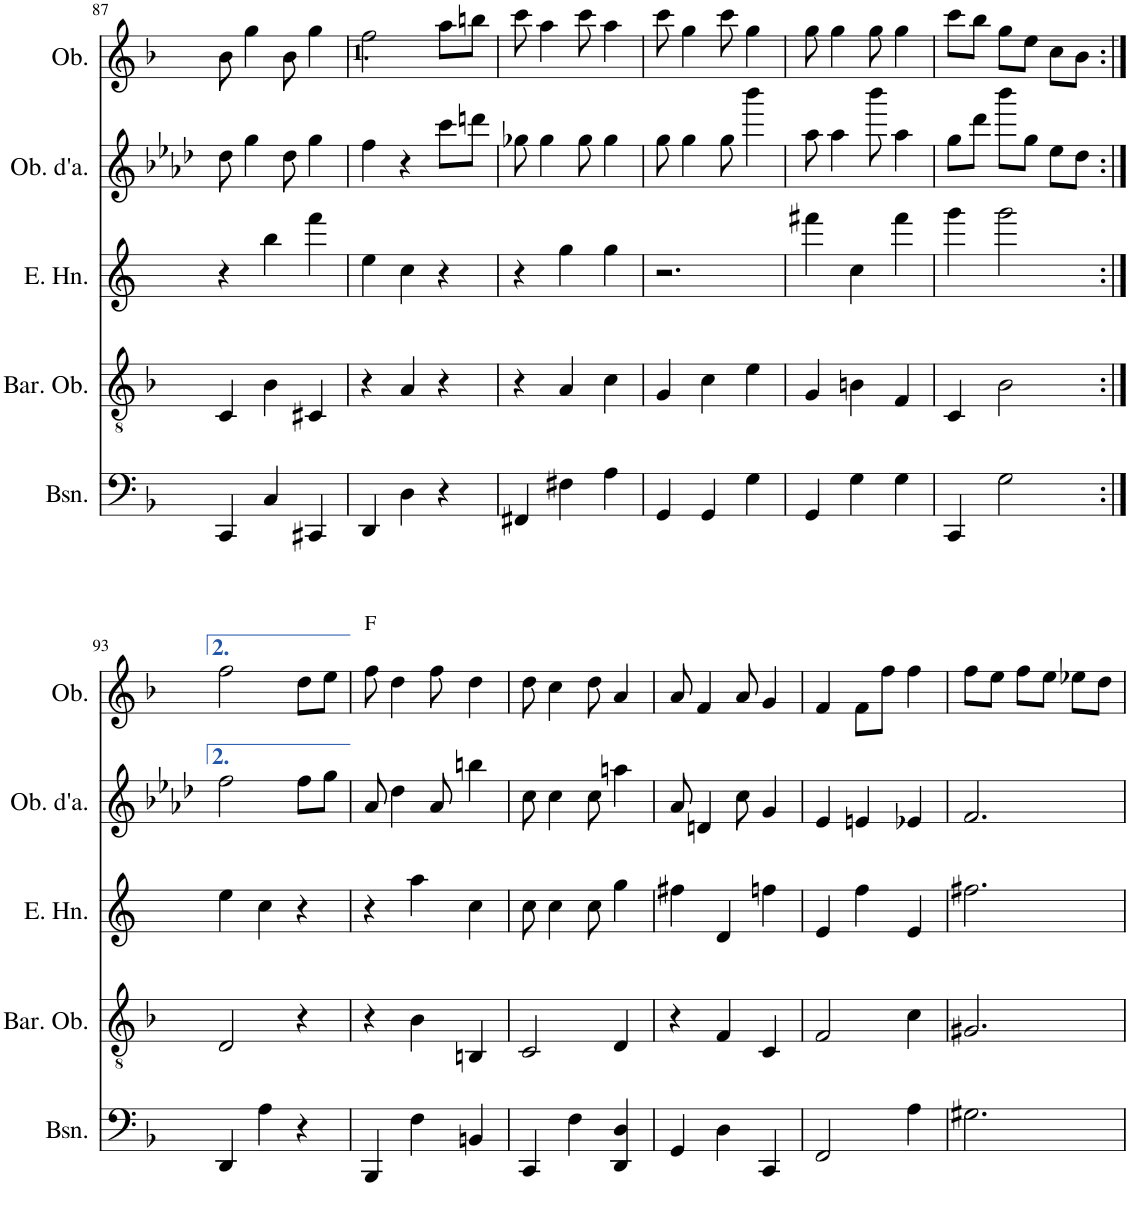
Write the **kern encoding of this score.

**kern	**kern	**kern	**kern	**kern
*part5	*part4	*part3	*part2	*part1
*staff5	*staff4	*staff3	*staff2	*staff1
*I"Bassoon	*I"Baritone Oboe	*I"English Horn	*I"Oboe d'amore	*I"Oboe
*I'Bsn.	*I'Bar. Ob.	*I'E. Hn.	*I'Ob. d'a.	*I'Ob.
!!LO:PB:g=z
*clefF4	*clefGv2	*clefG2	*clefG2	*clefG2
*	*	*Trd4c7	*Trd2c3	*
*k[b-]	*k[b-]	*k[]	*k[b-e-a-d-]	*k[b-]
*M3/4	*M3/4	*M3/4	*M3/4	*M3/4
=87	=87	=87	=87	=87
4CC/	4C/	4r	8dd-\	8b-\
.	.	.	4gg\	4gg\
4C/	4B-\	4bb\	.	.
.	.	.	8dd-\	8b-\
4CC#X/	4C#X/	4fff\	4gg\	4gg\
=88	=88	=88	=88	=88
4DD/	4r	4ee\	4ff\	2ff\
4D\	4A/	4cc\	4r	.
4r	4r	4r	8ccc\L	8aa\L
.	.	.	8dddn\J	8bbn\J
=89	=89	=89	=89	=89
4FF#X/	4r	4r	8gg-X\	8ccc\
.	.	.	4gg-\	4aa\
4F#X\	4A/	4gg\	.	.
.	.	.	8gg-\	8ccc\
4A\	4c\	4gg\	4gg-\	4aa\
=90	=90	=90	=90	=90
4GG/	4G/	2.r	8gg\	8ccc\
.	.	.	4gg\	4gg\
4GG/	4c\	.	.	.
.	.	.	8gg\	8ccc\
4G\	4e\	.	4bbb-\	4gg\
=91	=91	=91	=91	=91
4GG/	4G/	4fff#X\	8aaa-\	8gg\
.	.	.	4aaa-\	4gg\
4G\	4Bn\	4cc\	.	.
.	.	.	8bbb-\	8gg\
4G\	4F/	4fff#\	4aaa-\	4gg\
=92	=92	=92	=92	=92
4CC/	4C/	4ggg\	8gg\L	8ccc\L
.	.	.	8ddd-\J	8bb-\J
2G\	2B-\	2ggg\	8bbb-\L	8gg\L
.	.	.	8gg\J	8ee\J
.	.	.	8ee-\L	8cc\L
.	.	.	8dd-\J	8b-\J
!!LO:LB:g=z
=93:|!	=93:|!	=93:|!	=93:|!	=93:|!
4DD/	2D/	4ee\	2ff\	2ff\
4A\	.	4cc\	.	.
4r	4r	4r	8ff\L	8dd\L
.	.	.	8gg\J	8ee\J
=94	=94	=94	=94	=94
!	!	!	!	!LO:TX:a:t=F
4BBB-/	4r	4r	8aa-/	8ff\
.	.	.	4dd-\	4dd\
4F\	4B-\	4aa\	.	.
.	.	.	8aa-/	8ff\
4BBn/	4BBn/	4cc\	4bbn\	4dd\
=95	=95	=95	=95	=95
4CC/	2C/	8cc\	8cc\	8dd\
.	.	4cc\	4cc\	4cc\
4F\	.	.	.	.
.	.	8cc\	8cc\	8dd\
4DD/ 4D/	4D/	4gg\	4aan\	4a/
=96	=96	=96	=96	=96
4GG/	4r	4ff#X\	8aa-/	8a/
.	.	.	4dn/	4f/
4D\	4F/	4d/	.	.
.	.	.	8cc\	8a/
4CC/	4C/	4ffn\	4g/	4g/
=97	=97	=97	=97	=97
2FF/	2F/	4e/	4e-/	4f/
.	.	4ff\	4en/	8f\L
.	.	.	.	8ff\J
4A\	4c\	4e/	4e-X/	4ff\
=98	=98	=98	=98	=98
2.G#X\	2.G#X/	2.ff#X\	2.f/	8ff\L
.	.	.	.	8ee\J
.	.	.	.	8ff\L
.	.	.	.	8ee\J
.	.	.	.	8ee-X\L
.	.	.	.	8dd\J
=	=	=	=	=
*-	*-	*-	*-	*-
